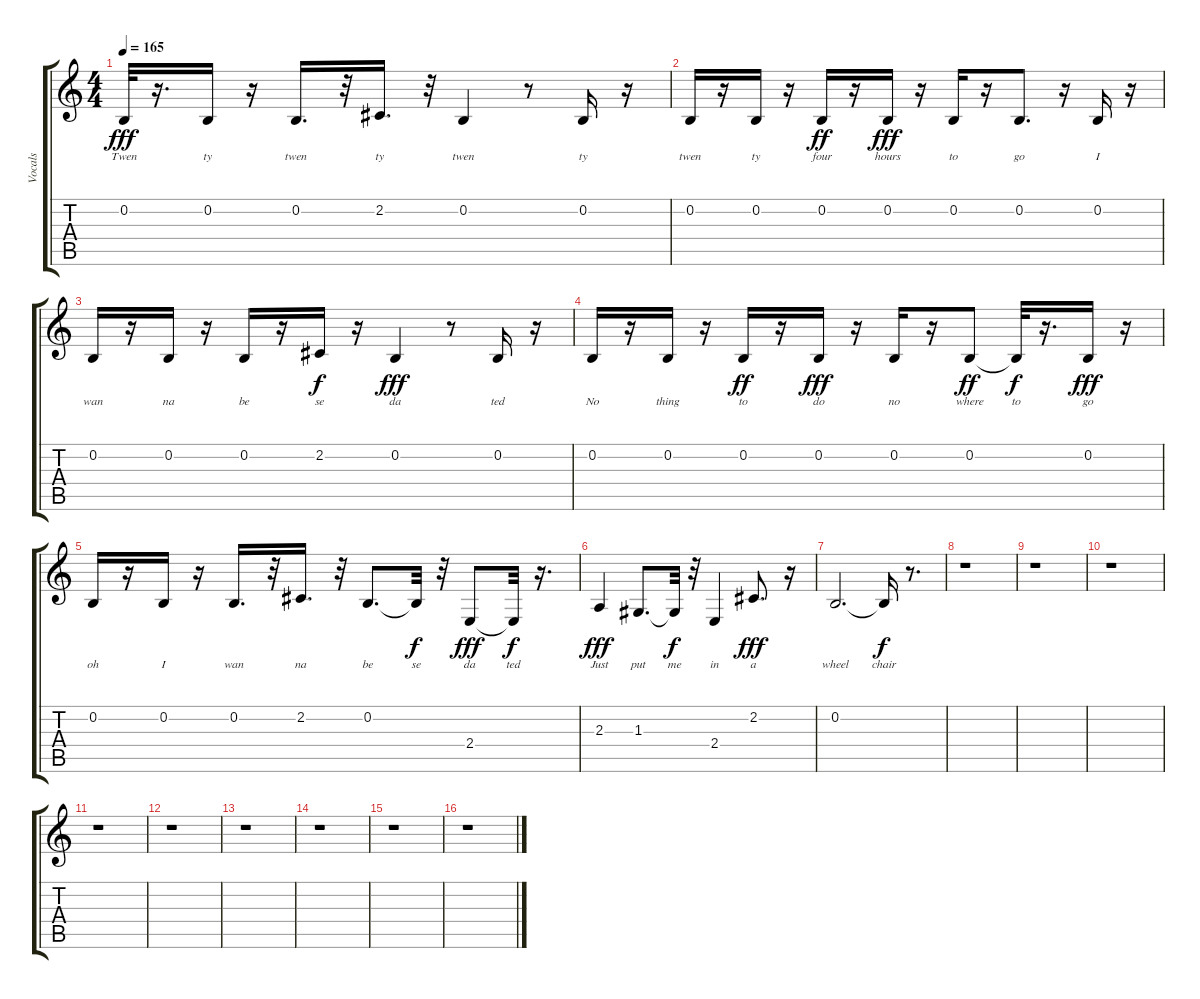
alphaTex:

\track ("Vocals" "Vocals") {instrument brightacousticpiano}
\staff {score tabs}
\tuning (E4 B3 G3 D3 A2 E2) {hide}
\ts (4 4)
\tempo 165
\clef g2
\ks c
0.2.32{lyrics (0 "Twen") lyrics (1 "") lyrics (2 "") lyrics (3 "") lyrics (4 "") dy fff} r.16{d} 0.2.16{lyrics (0 "ty") lyrics (1 "") lyrics (2 "") lyrics (3 "") lyrics (4 "")} r.16 0.2.16{d lyrics (0 "twen") lyrics (1 "") lyrics (2 "") lyrics (3 "") lyrics (4 "")} r.32 2.2.16{d lyrics (0 "ty") lyrics (1 "") lyrics (2 "") lyrics (3 "") lyrics (4 "")} r.32 0.2.4{lyrics (0 "twen") lyrics (1 "") lyrics (2 "") lyrics (3 "") lyrics (4 "")} r.8 0.2.16{lyrics (0 "ty") lyrics (1 "") lyrics (2 "") lyrics (3 "") lyrics (4 "")} r.16 |
0.2.16{lyrics (0 "twen") lyrics (1 "") lyrics (2 "") lyrics (3 "") lyrics (4 "")} r.16 0.2.16{lyrics (0 "ty") lyrics (1 "") lyrics (2 "") lyrics (3 "") lyrics (4 "")} r.16 0.2.16{lyrics (0 "four") lyrics (1 "") lyrics (2 "") lyrics (3 "") lyrics (4 "") dy ff} r.16 0.2.16{lyrics (0 "hours") lyrics (1 "") lyrics (2 "") lyrics (3 "") lyrics (4 "") dy fff} r.16 0.2.16{lyrics (0 "to") lyrics (1 "") lyrics (2 "") lyrics (3 "") lyrics (4 "")} r.16 0.2.8{d lyrics (0 "go") lyrics (1 "") lyrics (2 "") lyrics (3 "") lyrics (4 "")} r.16 0.2.16{lyrics (0 "I") lyrics (1 "") lyrics (2 "") lyrics (3 "") lyrics (4 "")} r.16 |
0.2.16{lyrics (0 "wan") lyrics (1 "") lyrics (2 "") lyrics (3 "") lyrics (4 "")} r.16 0.2.16{lyrics (0 "na") lyrics (1 "") lyrics (2 "") lyrics (3 "") lyrics (4 "")} r.16 0.2.16{lyrics (0 "be") lyrics (1 "") lyrics (2 "") lyrics (3 "") lyrics (4 "")} r.16 2.2.16{lyrics (0 "se") lyrics (1 "") lyrics (2 "") lyrics (3 "") lyrics (4 "") dy f} r.16 0.2.4{lyrics (0 "da") lyrics (1 "") lyrics (2 "") lyrics (3 "") lyrics (4 "") dy fff} r.8 0.2.16{lyrics (0 "ted") lyrics (1 "") lyrics (2 "") lyrics (3 "") lyrics (4 "")} r.16 |
0.2.16{lyrics (0 "No") lyrics (1 "") lyrics (2 "") lyrics (3 "") lyrics (4 "")} r.16 0.2.16{lyrics (0 "thing") lyrics (1 "") lyrics (2 "") lyrics (3 "") lyrics (4 "")} r.16 0.2.16{lyrics (0 "to") lyrics (1 "") lyrics (2 "") lyrics (3 "") lyrics (4 "") dy ff} r.16 0.2.16{lyrics (0 "do") lyrics (1 "") lyrics (2 "") lyrics (3 "") lyrics (4 "") dy fff} r.16 0.2.16{lyrics (0 "no") lyrics (1 "") lyrics (2 "") lyrics (3 "") lyrics (4 "")} r.16 0.2.8{lyrics (0 "where") lyrics (1 "") lyrics (2 "") lyrics (3 "") lyrics (4 "") dy ff} 0.2{t}.32{lyrics (0 "to") lyrics (1 "") lyrics (2 "") lyrics (3 "") lyrics (4 "") dy f} r.16{d} 0.2.16{lyrics (0 "go") lyrics (1 "") lyrics (2 "") lyrics (3 "") lyrics (4 "") dy fff} r.16 |
0.2.16{lyrics (0 "oh") lyrics (1 "") lyrics (2 "") lyrics (3 "") lyrics (4 "")} r.16 0.2.16{lyrics (0 "I") lyrics (1 "") lyrics (2 "") lyrics (3 "") lyrics (4 "")} r.16 0.2.16{d lyrics (0 "wan") lyrics (1 "") lyrics (2 "") lyrics (3 "") lyrics (4 "")} r.32 2.2.16{d lyrics (0 "na") lyrics (1 "") lyrics (2 "") lyrics (3 "") lyrics (4 "")} r.32 0.2.8{d lyrics (0 "be") lyrics (1 "") lyrics (2 "") lyrics (3 "") lyrics (4 "")} 0.2{t}.32{lyrics (0 "se") lyrics (1 "") lyrics (2 "") lyrics (3 "") lyrics (4 "") dy f} r.32 2.4.8{lyrics (0 "da") lyrics (1 "") lyrics (2 "") lyrics (3 "") lyrics (4 "") dy fff} 2.4{t}.32{lyrics (0 "ted") lyrics (1 "") lyrics (2 "") lyrics (3 "") lyrics (4 "") dy f} r.16{d} |
2.3.4{lyrics (0 "Just") lyrics (1 "") lyrics (2 "") lyrics (3 "") lyrics (4 "") dy fff} 1.3.8{d lyrics (0 "put") lyrics (1 "") lyrics (2 "") lyrics (3 "") lyrics (4 "")} 1.3{t}.32{lyrics (0 "me") lyrics (1 "") lyrics (2 "") lyrics (3 "") lyrics (4 "") dy f} r.32 2.4.4{lyrics (0 "in") lyrics (1 "") lyrics (2 "") lyrics (3 "") lyrics (4 "")} 2.2.8{d lyrics (0 "a") lyrics (1 "") lyrics (2 "") lyrics (3 "") lyrics (4 "") dy fff} r.16 |
0.2.2{d lyrics (0 "wheel") lyrics (1 "") lyrics (2 "") lyrics (3 "") lyrics (4 "")} 0.2{t}.16{lyrics (0 "chair") lyrics (1 "") lyrics (2 "") lyrics (3 "") lyrics (4 "") dy f} r.8{d} |
r.1 |
r.1 |
r.1 |
r.1 |
r.1 |
r.1 |
r.1 |
r.1 |
r.1
